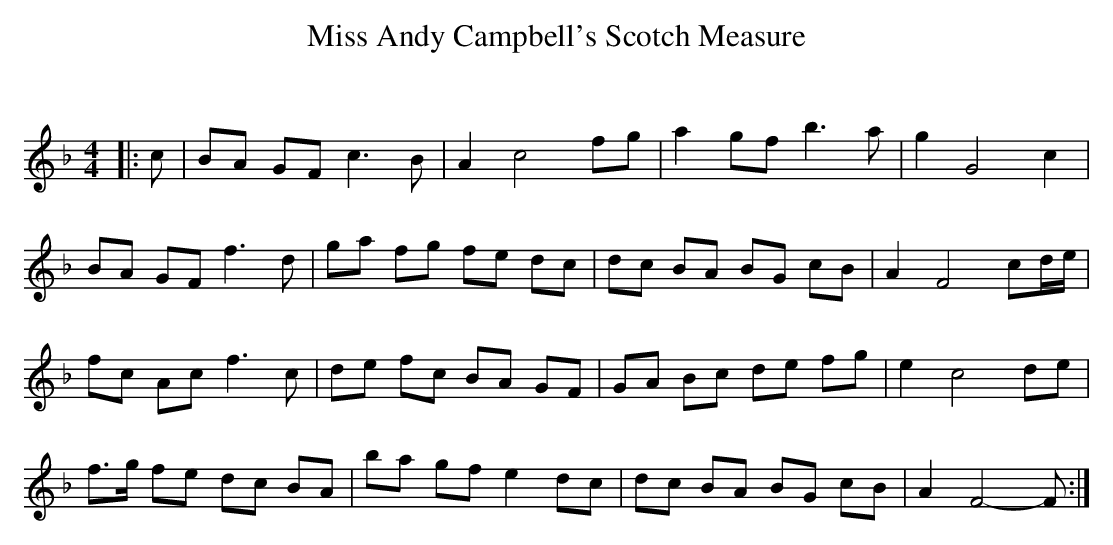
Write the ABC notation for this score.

X:1
T: Miss Andy Campbell's Scotch Measure
C:
Q: 232
K:F
M:4/4
L:1/8
|:c|BA GF c3B|A2 c4 fg|a2 gf b3a|g2 G4 c2|
BA GF f3d|ga fg fe dc|dc BA BG cB|A2 F4 cd1/2e1/2|
fc Ac f3c|de fc BA GF|GA Bc de fg|e2 c4 de|
f3/2g1/2 fe dc BA|ba gf e2 dc|dc BA BG cB|A2 F4-F:|
